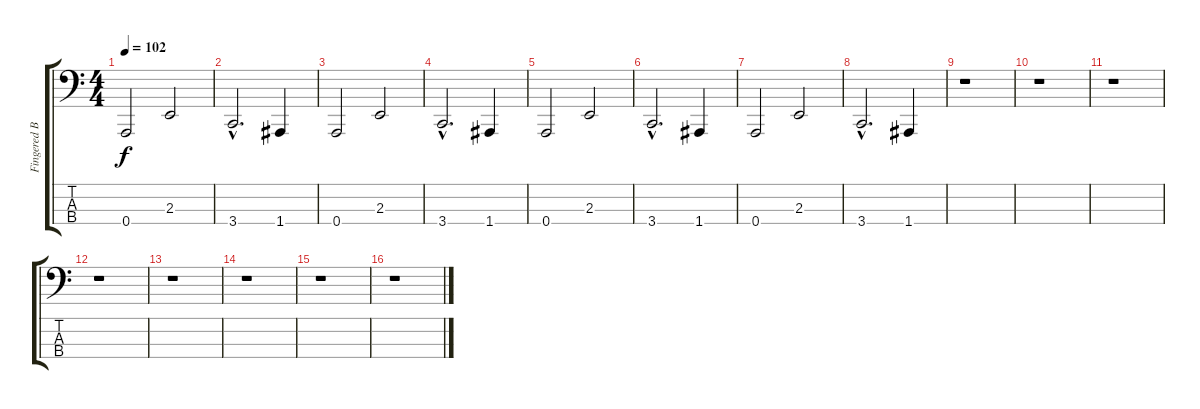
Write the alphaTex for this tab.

\track ("Fingered Bass (Fieldy)" "Fingered B") {instrument electricbassfinger}
\staff {score tabs}
\tuning (F2 G1 D1 A0) {hide}
\ts (4 4)
\tempo 102
\clef f4
\ks c
0.4.2{dy f} 2.3.2 |
3.4{hac}.2{d} 1.4.4 |
0.4.2 2.3.2 |
3.4{hac}.2{d} 1.4.4 |
0.4.2 2.3.2 |
3.4{hac}.2{d} 1.4.4 |
0.4.2 2.3.2 |
3.4{hac}.2{d} 1.4.4 |
r.1 |
r.1 |
r.1 |
r.1 |
r.1 |
r.1 |
r.1 |
r.1
